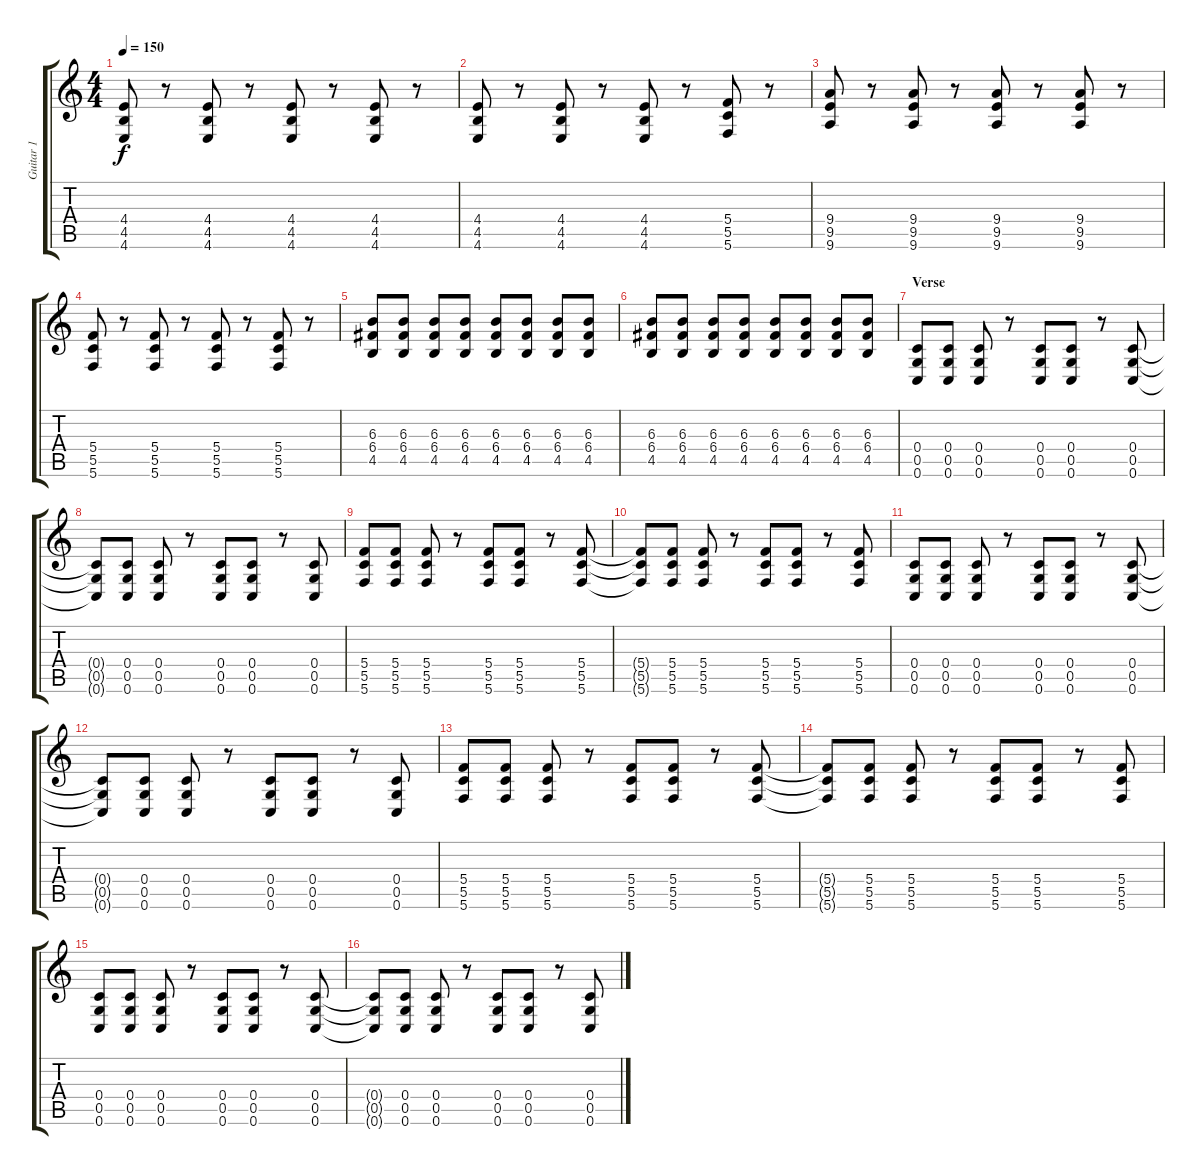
\track ("Guitar 1" "Guitar 1") {instrument distortionguitar}
\staff {score tabs}
\tuning (D4 A3 F3 C3 G2 C2) {hide}
\ts (4 4)
\tempo 150
\clef g2
\ks c
(4.4 4.5 4.6).8{dy f} r.8 (4.4 4.5 4.6).8 r.8 (4.4 4.5 4.6).8 r.8 (4.4 4.5 4.6).8 r.8 |
(4.4 4.5 4.6).8 r.8 (4.4 4.5 4.6).8 r.8 (4.4 4.5 4.6).8 r.8 (5.4 5.5 5.6).8 r.8 |
(9.4 9.5 9.6).8 r.8 (9.4 9.5 9.6).8 r.8 (9.4 9.5 9.6).8 r.8 (9.4 9.5 9.6).8 r.8 |
(5.4 5.5 5.6).8 r.8 (5.4 5.5 5.6).8 r.8 (5.4 5.5 5.6).8 r.8 (5.4 5.5 5.6).8 r.8 |
(6.3 6.4 4.5).8 (6.3 6.4 4.5).8 (6.3 6.4 4.5).8 (6.3 6.4 4.5).8 (6.3 6.4 4.5).8 (6.3 6.4 4.5).8 (6.3 6.4 4.5).8 (6.3 6.4 4.5).8 |
(6.3 6.4 4.5).8 (6.3 6.4 4.5).8 (6.3 6.4 4.5).8 (6.3 6.4 4.5).8 (6.3 6.4 4.5).8 (6.3 6.4 4.5).8 (6.3 6.4 4.5).8 (6.3 6.4 4.5).8 |
\section ("" "Verse")
(0.4 0.5 0.6).8 (0.4 0.5 0.6).8 (0.4 0.5 0.6).8 r.8 (0.4 0.5 0.6).8 (0.4 0.5 0.6).8 r.8 (0.4 0.5 0.6).8 |
(0.4{t} 0.5{t} 0.6{t}).8 (0.4 0.5 0.6).8 (0.4 0.5 0.6).8 r.8 (0.4 0.5 0.6).8 (0.4 0.5 0.6).8 r.8 (0.4 0.5 0.6).8 |
(5.4 5.5 5.6).8 (5.4 5.5 5.6).8 (5.4 5.5 5.6).8 r.8 (5.4 5.5 5.6).8 (5.4 5.5 5.6).8 r.8 (5.4 5.5 5.6).8 |
(5.4{t} 5.5{t} 5.6{t}).8 (5.4 5.5 5.6).8 (5.4 5.5 5.6).8 r.8 (5.4 5.5 5.6).8 (5.4 5.5 5.6).8 r.8 (5.4 5.5 5.6).8 |
(0.4 0.5 0.6).8 (0.4 0.5 0.6).8 (0.4 0.5 0.6).8 r.8 (0.4 0.5 0.6).8 (0.4 0.5 0.6).8 r.8 (0.4 0.5 0.6).8 |
(0.4{t} 0.5{t} 0.6{t}).8 (0.4 0.5 0.6).8 (0.4 0.5 0.6).8 r.8 (0.4 0.5 0.6).8 (0.4 0.5 0.6).8 r.8 (0.4 0.5 0.6).8 |
(5.4 5.5 5.6).8 (5.4 5.5 5.6).8 (5.4 5.5 5.6).8 r.8 (5.4 5.5 5.6).8 (5.4 5.5 5.6).8 r.8 (5.4 5.5 5.6).8 |
(5.4{t} 5.5{t} 5.6{t}).8 (5.4 5.5 5.6).8 (5.4 5.5 5.6).8 r.8 (5.4 5.5 5.6).8 (5.4 5.5 5.6).8 r.8 (5.4 5.5 5.6).8 |
(0.4 0.5 0.6).8 (0.4 0.5 0.6).8 (0.4 0.5 0.6).8 r.8 (0.4 0.5 0.6).8 (0.4 0.5 0.6).8 r.8 (0.4 0.5 0.6).8 |
(0.4{t} 0.5{t} 0.6{t}).8 (0.4 0.5 0.6).8 (0.4 0.5 0.6).8 r.8 (0.4 0.5 0.6).8 (0.4 0.5 0.6).8 r.8 (0.4 0.5 0.6).8
